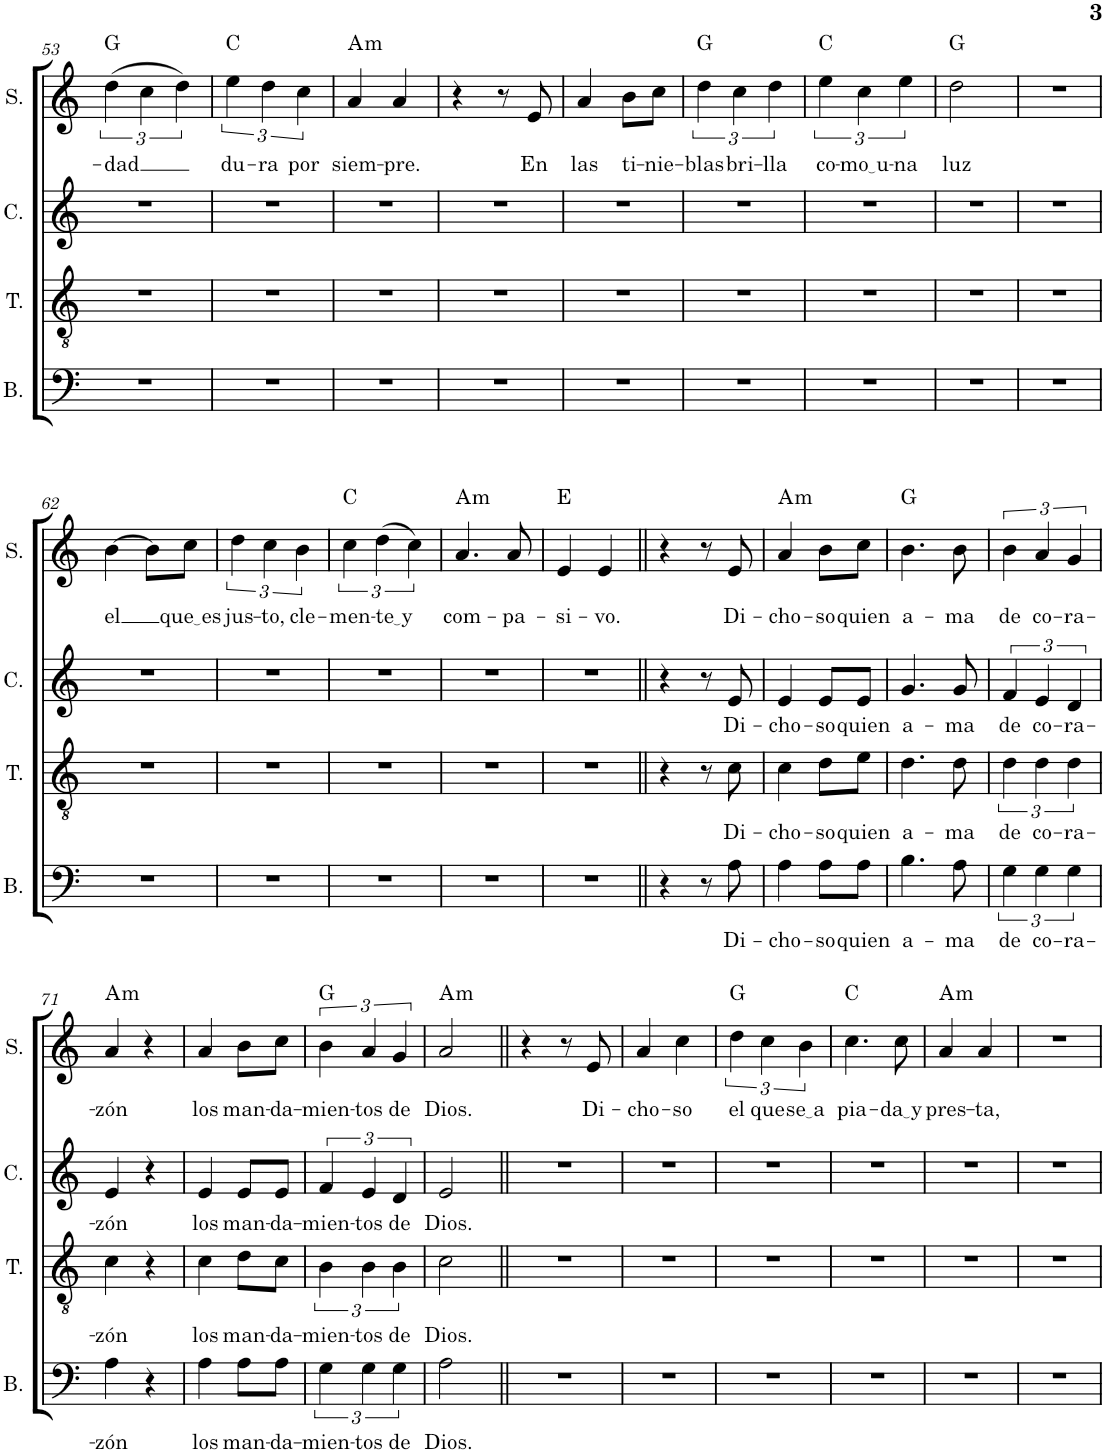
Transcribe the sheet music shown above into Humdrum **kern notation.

**kern	**text	**kern	**text	**kern	**text	**kern	**text	**harte
*part4	*part4	*part3	*part3	*part2	*part2	*part1	*part1	*part1
*staff4	*staff4	*staff3	*staff3	*staff2	*staff2	*staff1	*staff1	*
*I"Bajo	*	*I"Tenor	*	*I"Contralto	*	*I"Soprano	*	*
*I'B.	*	*I'T.	*	*I'C.	*	*I'S.	*	*
!!LO:PB:g=z
*clefF4	*	*clefGv2	*	*clefG2	*	*clefG2	*	*
*k[]	*	*k[]	*	*k[]	*	*k[]	*	*
*M2/4	*	*M2/4	*	*M2/4	*	*M2/4	*	*
=53	=53	=53	=53	=53	=53	=53	=53	=53
!	!	!	!	!	!	!	!LO:LY:b	!
2r	.	2r	.	2r	.	(6dd\	-dad	G:maj
.	.	.	.	.	.	6cc\	.	.
.	.	.	.	.	.	6dd\)	.	.
=54	=54	=54	=54	=54	=54	=54	=54	=54
!	!	!	!	!	!	!	!LO:LY:b	!
2r	.	2r	.	2r	.	6ee\	du-	C:maj
!	!	!	!	!	!	!	!LO:LY:b	!
.	.	.	.	.	.	6dd\	-ra	.
!	!	!	!	!	!	!	!LO:LY:b	!
.	.	.	.	.	.	6cc\	por	.
=55	=55	=55	=55	=55	=55	=55	=55	=55
!	!	!	!	!	!	!	!LO:LY:b	!LO:H:kt=m
2r	.	2r	.	2r	.	4a/	siem-	A:min
!	!	!	!	!	!	!	!LO:LY:b	!
.	.	.	.	.	.	4a/	-pre.	.
=56	=56	=56	=56	=56	=56	=56	=56	=56
2r	.	2r	.	2r	.	4r	.	.
.	.	.	.	.	.	8r	.	.
!	!	!	!	!	!	!	!LO:LY:b	!
.	.	.	.	.	.	8e/	En	.
=57	=57	=57	=57	=57	=57	=57	=57	=57
!	!	!	!	!	!	!	!LO:LY:b	!
2r	.	2r	.	2r	.	4a/	las	.
!	!	!	!	!	!	!	!LO:LY:b	!
.	.	.	.	.	.	8b\L	ti-	.
!	!	!	!	!	!	!	!LO:LY:b	!
.	.	.	.	.	.	8cc\J	-nie-	.
=58	=58	=58	=58	=58	=58	=58	=58	=58
!	!	!	!	!	!	!	!LO:LY:b	!
2r	.	2r	.	2r	.	6dd\	-blas	G:maj
!	!	!	!	!	!	!	!LO:LY:b	!
.	.	.	.	.	.	6cc\	bri-	.
!	!	!	!	!	!	!	!LO:LY:b	!
.	.	.	.	.	.	6dd\	-lla	.
=59	=59	=59	=59	=59	=59	=59	=59	=59
!	!	!	!	!	!	!	!LO:LY:b	!
2r	.	2r	.	2r	.	6ee\	co-	C:maj
!	!	!	!	!	!	!	!LO:LY:b	!
.	.	.	.	.	.	6cc\	mo u	.
!	!	!	!	!	!	!	!LO:LY:b	!
.	.	.	.	.	.	6ee\	-na	.
=60	=60	=60	=60	=60	=60	=60	=60	=60
!	!	!	!	!	!	!	!LO:LY:b	!
2r	.	2r	.	2r	.	2dd\	luz	G:maj
=61	=61	=61	=61	=61	=61	=61	=61	=61
2r	.	2r	.	2r	.	2r	.	.
!!LO:LB:g=z
=62	=62	=62	=62	=62	=62	=62	=62	=62
!	!	!	!	!	!	!	!LO:LY:b	!
2r	.	2r	.	2r	.	[4b\	el	.
.	.	.	.	.	.	8b\L]	.	.
!	!	!	!	!	!	!	!LO:LY:b	!
.	.	.	.	.	.	8cc\J	que es	.
=63	=63	=63	=63	=63	=63	=63	=63	=63
!	!	!	!	!	!	!	!LO:LY:b	!
2r	.	2r	.	2r	.	6dd\	jus-	.
!	!	!	!	!	!	!	!LO:LY:b	!
.	.	.	.	.	.	6cc\	-to,	.
!	!	!	!	!	!	!	!LO:LY:b	!
.	.	.	.	.	.	6b\	cle-	.
=64	=64	=64	=64	=64	=64	=64	=64	=64
!	!	!	!	!	!	!	!LO:LY:b	!
2r	.	2r	.	2r	.	6cc\	-men-	C:maj
!	!	!	!	!	!	!	!LO:LY:b	!
.	.	.	.	.	.	(6dd\	te y	.
.	.	.	.	.	.	6cc\)	.	.
=65	=65	=65	=65	=65	=65	=65	=65	=65
!	!	!	!	!	!	!	!LO:LY:b	!LO:H:kt=m
2r	.	2r	.	2r	.	4.a/	com-	A:min
!	!	!	!	!	!	!	!LO:LY:b	!
.	.	.	.	.	.	8a/	-pa-	.
=66	=66	=66	=66	=66	=66	=66	=66	=66
!	!	!	!	!	!	!	!LO:LY:b	!
2r	.	2r	.	2r	.	4e/	-si-	E:maj
!	!	!	!	!	!	!	!LO:LY:b	!
.	.	.	.	.	.	4e/	-vo.	.
=67||	=67||	=67||	=67||	=67||	=67||	=67||	=67||	=67||
4r	.	4r	.	4r	.	4r	.	.
8r	.	8r	.	8r	.	8r	.	.
!	!LO:LY:b	!	!LO:LY:b	!	!LO:LY:b	!	!LO:LY:b	!
8A\	Di-	8c\	Di-	8e/	Di-	8e/	Di-	.
=68	=68	=68	=68	=68	=68	=68	=68	=68
!	!LO:LY:b	!	!LO:LY:b	!	!LO:LY:b	!	!LO:LY:b	!LO:H:kt=m
4A\	-cho-	4c\	-cho-	4e/	-cho-	4a/	-cho-	A:min
!	!LO:LY:b	!	!LO:LY:b	!	!LO:LY:b	!	!LO:LY:b	!
8A\L	-so	8d\L	-so	8e/L	-so	8b\L	-so	.
!	!LO:LY:b	!	!LO:LY:b	!	!LO:LY:b	!	!LO:LY:b	!
8A\J	quien	8e\J	quien	8e/J	quien	8cc\J	quien	.
=69	=69	=69	=69	=69	=69	=69	=69	=69
!	!LO:LY:b	!	!LO:LY:b	!	!LO:LY:b	!	!LO:LY:b	!
4.B\	a-	4.d\	a-	4.g/	a-	4.b\	a-	G:maj
!	!LO:LY:b	!	!LO:LY:b	!	!LO:LY:b	!	!LO:LY:b	!
8A\	-ma	8d\	-ma	8g/	-ma	8b\	-ma	.
=70	=70	=70	=70	=70	=70	=70	=70	=70
!	!LO:LY:b	!	!LO:LY:b	!	!LO:LY:b	!	!LO:LY:b	!
6G\	de	6d\	de	6f/	de	6b\	de	.
!	!LO:LY:b	!	!LO:LY:b	!	!LO:LY:b	!	!LO:LY:b	!
6G\	co-	6d\	co-	6e/	co-	6a/	co-	.
!	!LO:LY:b	!	!LO:LY:b	!	!LO:LY:b	!	!LO:LY:b	!
6G\	-ra-	6d\	-ra-	6d/	-ra-	6g/	-ra-	.
!!LO:LB:g=z
=71	=71	=71	=71	=71	=71	=71	=71	=71
!	!LO:LY:b	!	!LO:LY:b	!	!LO:LY:b	!	!LO:LY:b	!LO:H:kt=m
4A\	-zón	4c\	-zón	4e/	-zón	4a/	-zón	A:min
4r	.	4r	.	4r	.	4r	.	.
=72	=72	=72	=72	=72	=72	=72	=72	=72
!	!LO:LY:b	!	!LO:LY:b	!	!LO:LY:b	!	!LO:LY:b	!
4A\	los	4c\	los	4e/	los	4a/	los	.
!	!LO:LY:b	!	!LO:LY:b	!	!LO:LY:b	!	!LO:LY:b	!
8A\L	man-	8d\L	man-	8e/L	man-	8b\L	man-	.
!	!LO:LY:b	!	!LO:LY:b	!	!LO:LY:b	!	!LO:LY:b	!
8A\J	-da-	8c\J	-da-	8e/J	-da-	8cc\J	-da-	.
=73	=73	=73	=73	=73	=73	=73	=73	=73
!	!LO:LY:b	!	!LO:LY:b	!	!LO:LY:b	!	!LO:LY:b	!
6G\	-mien-	6B\	-mien-	6f/	-mien-	6b\	-mien-	G:maj
!	!LO:LY:b	!	!LO:LY:b	!	!LO:LY:b	!	!LO:LY:b	!
6G\	-tos	6B\	-tos	6e/	-tos	6a/	-tos	.
!	!LO:LY:b	!	!LO:LY:b	!	!LO:LY:b	!	!LO:LY:b	!
6G\	de	6B\	de	6d/	de	6g/	de	.
=74	=74	=74	=74	=74	=74	=74	=74	=74
!	!LO:LY:b	!	!LO:LY:b	!	!LO:LY:b	!	!LO:LY:b	!LO:H:kt=m
2A\	Dios.	2c\	Dios.	2e/	Dios.	2a/	Dios.	A:min
=75||	=75||	=75||	=75||	=75||	=75||	=75||	=75||	=75||
2r	.	2r	.	2r	.	4r	.	.
.	.	.	.	.	.	8r	.	.
!	!	!	!	!	!	!	!LO:LY:b	!
.	.	.	.	.	.	8e/	Di-	.
=76	=76	=76	=76	=76	=76	=76	=76	=76
!	!	!	!	!	!	!	!LO:LY:b	!
2r	.	2r	.	2r	.	4a/	-cho-	.
!	!	!	!	!	!	!	!LO:LY:b	!
.	.	.	.	.	.	4cc\	-so	.
=77	=77	=77	=77	=77	=77	=77	=77	=77
!	!	!	!	!	!	!	!LO:LY:b	!
2r	.	2r	.	2r	.	6dd\	el	G:maj
!	!	!	!	!	!	!	!LO:LY:b	!
.	.	.	.	.	.	6cc\	que	.
!	!	!	!	!	!	!	!LO:LY:b	!
.	.	.	.	.	.	6b\	se a	.
=78	=78	=78	=78	=78	=78	=78	=78	=78
!	!	!	!	!	!	!	!LO:LY:b	!
2r	.	2r	.	2r	.	4.cc\	pia-	C:maj
!	!	!	!	!	!	!	!LO:LY:b	!
.	.	.	.	.	.	8cc\	da y	.
=79	=79	=79	=79	=79	=79	=79	=79	=79
!	!	!	!	!	!	!	!LO:LY:b	!LO:H:kt=m
2r	.	2r	.	2r	.	4a/	pres-	A:min
!	!	!	!	!	!	!	!LO:LY:b	!
.	.	.	.	.	.	4a/	-ta,	.
=80	=80	=80	=80	=80	=80	=80	=80	=80
2r	.	2r	.	2r	.	2r	.	.
=	=	=	=	=	=	=	=	=
*-	*-	*-	*-	*-	*-	*-	*-	*-
